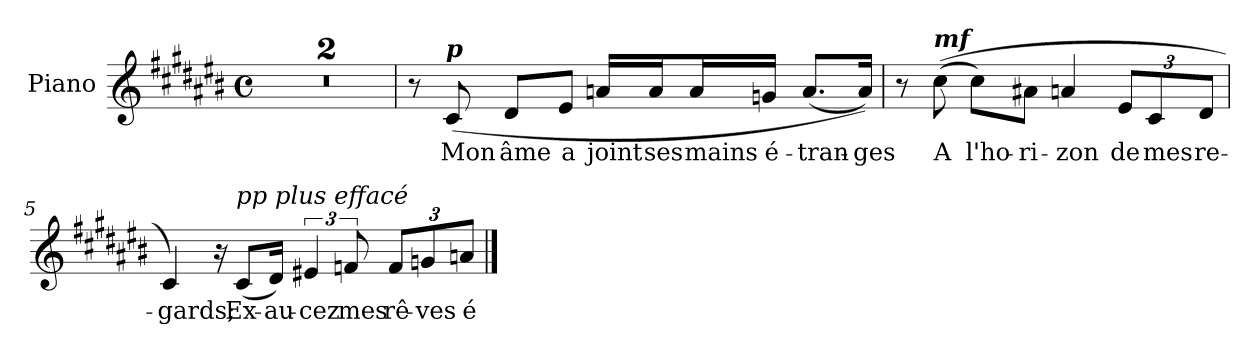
**kern	**text
*part1	*part1
*staff1	*staff1
*I"Piano	*
*I'Pno.	*
*clefG2	*
*k[f#c#g#d#a#e#b#]	*
*M4/4	*
*met(c)	*
=1	=1
1r	.
=2	=2
1r	.
=3	=3
8r	.
!LO:TX:a:Bi:t=p	!
(>8c#/	Mon
8d#/L	âme
8e#/J	a
16an/LL	joint
16a/J	ses
16a/L	mains
16gn/JJ	é-
(<8.a/L	-tran-
16a/Jk))	-ges
!!LO:LB:g=z
=4	=4
8r	.
!LO:TX:a:Bi:t=mf	!
(>(>8cc#\	A
8cc#\L)	l'ho-
8a#X\J	-ri-
4an/	-zon
12e#/L	de
12c#/	mes
12d#/J	re-
=5	=5
4c#/)	-gards;
16r	.
!LO:TX:a:i:t=pp plus effacé	!
(>8c#/L	Ex-
16d#/Jk)	-au-
6e#X/	-cez
12fn/	mes
12f/L	rê-
12gn/	-ves
12an/J	é
==	==
*-	*-
